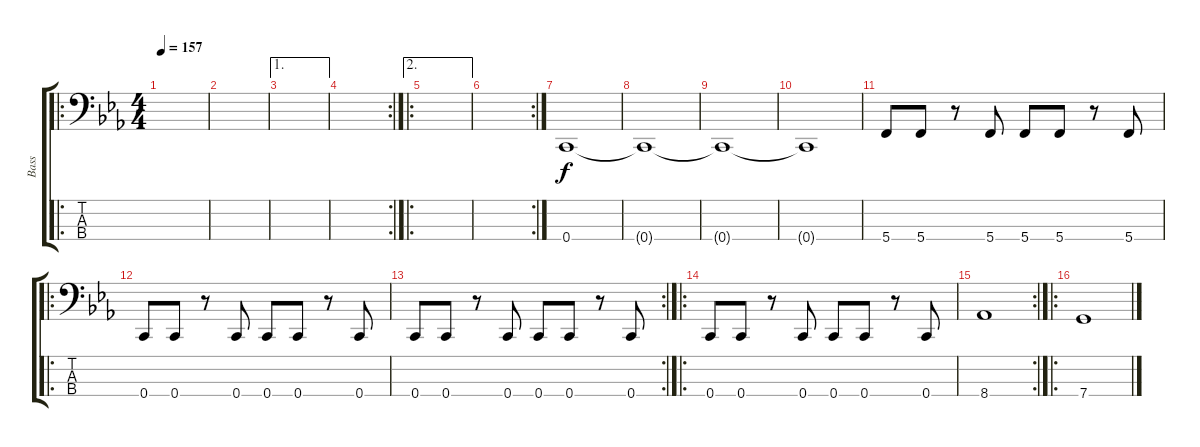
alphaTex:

\track ("Bass" "Bass") {instrument electricbassfinger}
\staff {score tabs}
\tuning (G2 C2 G1 C1) {hide}
\ro
\ts (4 4)
\tempo 157
\clef f4
\ks cminor
|
|
\ae 1
|
\rc 2
|
\ae 2
\ro
|
\rc 2
|
0.4.1 |
0.4{t}.1 |
0.4{t}.1 |
0.4{t}.1 |
5.4.8 5.4.8 r.8 5.4.8 5.4.8 5.4.8 r.8 5.4.8 |
\ro
0.4.8 0.4.8 r.8 0.4.8 0.4.8 0.4.8 r.8 0.4.8 |
\rc 2
0.4.8 0.4.8 r.8 0.4.8 0.4.8 0.4.8 r.8 0.4.8 |
\ro
0.4.8 0.4.8 r.8 0.4.8 0.4.8 0.4.8 r.8 0.4.8 |
\rc 2
8.4.1 |
\ro
7.4.1
